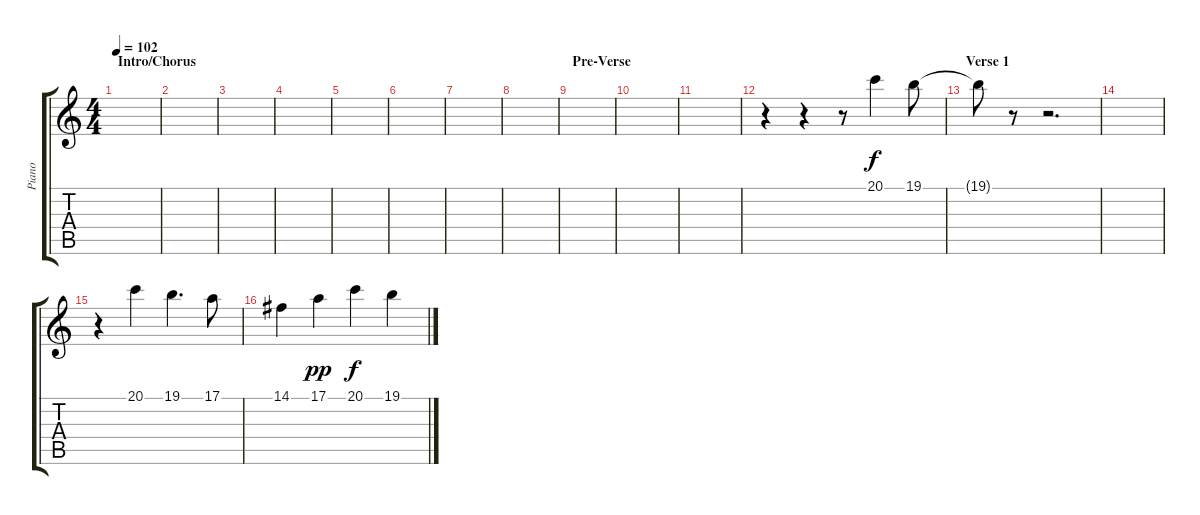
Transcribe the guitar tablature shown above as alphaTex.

\track ("Piano" "Piano") {instrument acousticgrandpiano}
\staff {score tabs}
\tuning (E4 B3 G3 D3 A2 E2) {hide}
\ts (4 4)
\section ("" "Intro/Chorus")
\tempo 102
\clef g2
\ks c
|
|
|
|
|
|
|
|
\section ("" "Pre-Verse ")
|
|
|
r.4 r.4 r.8 20.1.4 19.1.8 |
\section ("" "Verse 1")
19.1{t}.8 r.8 r.2{d} |
|
r.4 20.1.4 19.1.4{d} 17.1.8 |
14.1.4 17.1.4{dy pp} 20.1.4{dy f} 19.1.4
